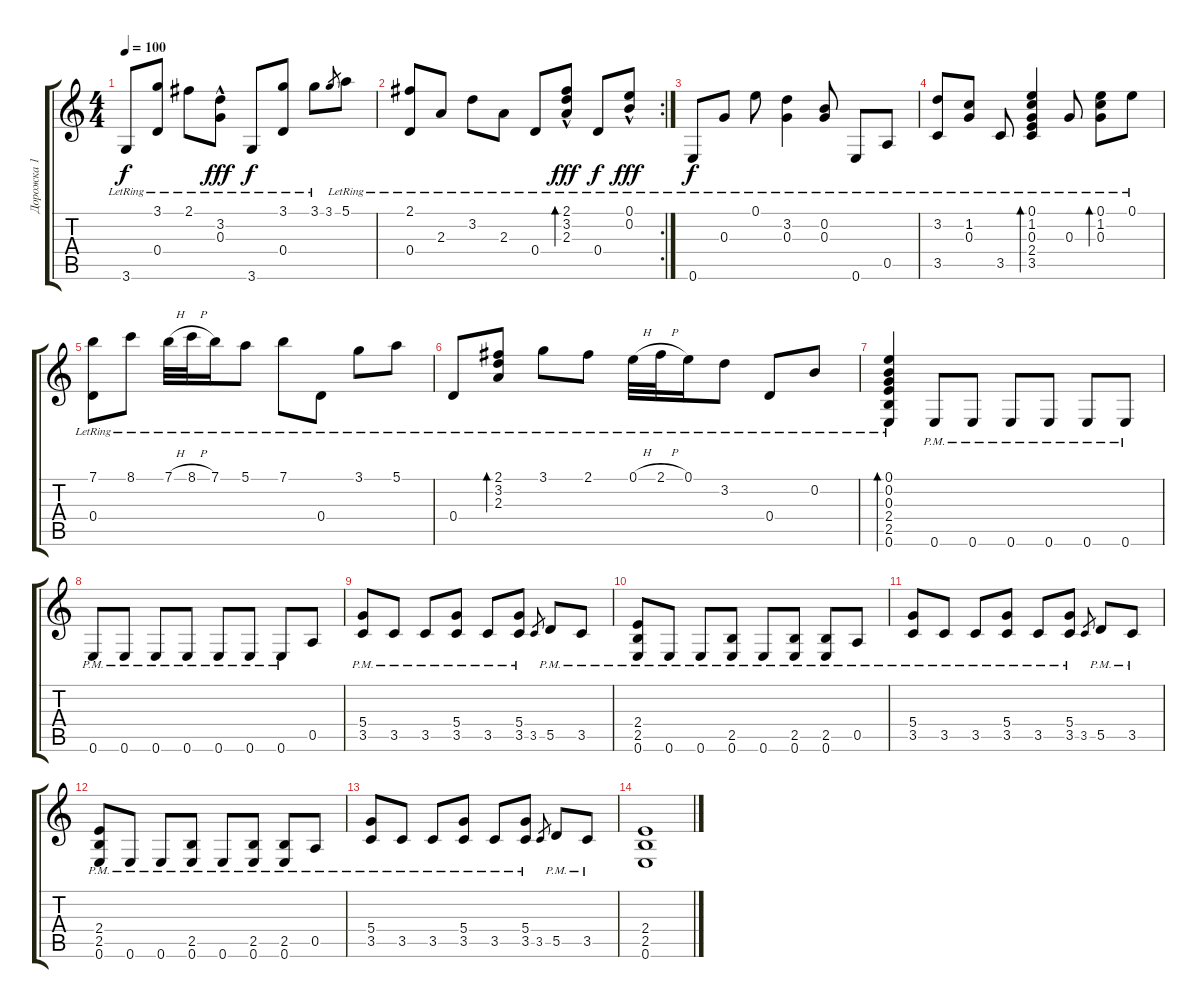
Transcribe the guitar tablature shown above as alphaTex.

\track ("Дорожка 1" "Дорожка 1") {instrument acousticguitarsteel}
\staff {score tabs}
\tuning (E4 B3 G3 D3 A2 E2) {hide}
\ts (4 4)
\tempo 100
\clef g2
\ks c
3.6{lr}.8{dy f} (3.1{lr} 0.4).8 2.1{lr}.8 (3.2{hac lr} 0.3{hac lr}).8{dy fff} 3.6{lr}.8{dy f} (3.1{lr} 0.4).8 3.1{lr}.8 3.1.8{gr} 5.1{lr}.8 |
\rc 2
(2.1{lr} 0.4{lr}).8 2.3{lr}.8 3.2{lr}.8 2.3{lr}.8 0.4{lr}.8 (2.1{hac lr} 3.2{hac lr} 2.3{hac lr}).8{bd 60 dy fff} 0.4{lr}.8{dy f} (0.1{hac lr} 0.2{hac lr}).8{dy fff} |
0.6{lr}.8{dy f} 0.3{lr}.8 0.1{lr}.8 (3.2{lr} 0.3{lr}).4 (0.2{lr} 0.3).8 0.6{lr}.8 0.5{lr}.8 |
(3.2{lr} 3.5{lr}).8 (1.2{lr} 0.3{lr}).8 3.5{lr}.8 (0.1{lr} 1.2{lr} 0.3{lr} 2.4{lr} 3.5{lr}).4{bd 30} 0.3{lr}.8 (0.1{lr} 1.2{lr} 0.3{lr}).8{bd 30} 0.1{lr}.8 |
(7.1{lr} 0.4{lr}).8 8.1{lr}.8 7.1{h lr}.32 8.1{h lr}.32 7.1{lr}.16 5.1{lr}.8 7.1{lr}.8 0.4{lr}.8 3.1{lr}.8 5.1{lr}.8 |
0.4{lr}.8 (2.1{lr} 3.2{lr} 2.3{lr}).8{bd 120} 3.1{lr}.8 2.1{lr}.8 0.1{h lr}.32 2.1{h lr}.32 0.1{lr}.16 3.2{lr}.8 0.4{lr}.8 0.2{lr}.8 |
(0.1{lr} 0.2{lr} 0.3{lr} 2.4{lr} 2.5{lr} 0.6{lr}).4{bd 120} 0.6{pm}.8 0.6{pm}.8 0.6{pm}.8 0.6{pm}.8 0.6{pm}.8 0.6{pm}.8 |
0.6{pm}.8 0.6{pm}.8 0.6{pm}.8 0.6{pm}.8 0.6{pm}.8 0.6{pm}.8 0.6{pm}.8 0.5.8 |
(5.4{pm} 3.5{pm}).8 3.5{pm}.8 3.5{pm}.8 (5.4{pm} 3.5{pm}).8 3.5{pm}.8 (5.4{pm} 3.5{pm}).8 3.5.8{gr} 5.5{pm}.8 3.5{pm}.8 |
(2.4{pm} 2.5{pm} 0.6{pm}).8 0.6{pm}.8 0.6{pm}.8 (2.5{pm} 0.6{pm}).8 0.6{pm}.8 (2.5{pm} 0.6{pm}).8 (2.5{pm} 0.6{pm}).8 0.5{pm}.8 |
(5.4{pm} 3.5{pm}).8 3.5{pm}.8 3.5{pm}.8 (5.4{pm} 3.5{pm}).8 3.5{pm}.8 (5.4{pm} 3.5{pm}).8 3.5.8{gr} 5.5{pm}.8 3.5{pm}.8 |
(2.4{pm} 2.5{pm} 0.6{pm}).8 0.6{pm}.8 0.6{pm}.8 (2.5{pm} 0.6{pm}).8 0.6{pm}.8 (2.5{pm} 0.6{pm}).8 (2.5{pm} 0.6{pm}).8 0.5{pm}.8 |
(5.4{pm} 3.5{pm}).8 3.5{pm}.8 3.5{pm}.8 (5.4{pm} 3.5{pm}).8 3.5{pm}.8 (5.4{pm} 3.5{pm}).8 3.5.8{gr} 5.5{pm}.8 3.5{pm}.8 |
(2.4 2.5 0.6).1
